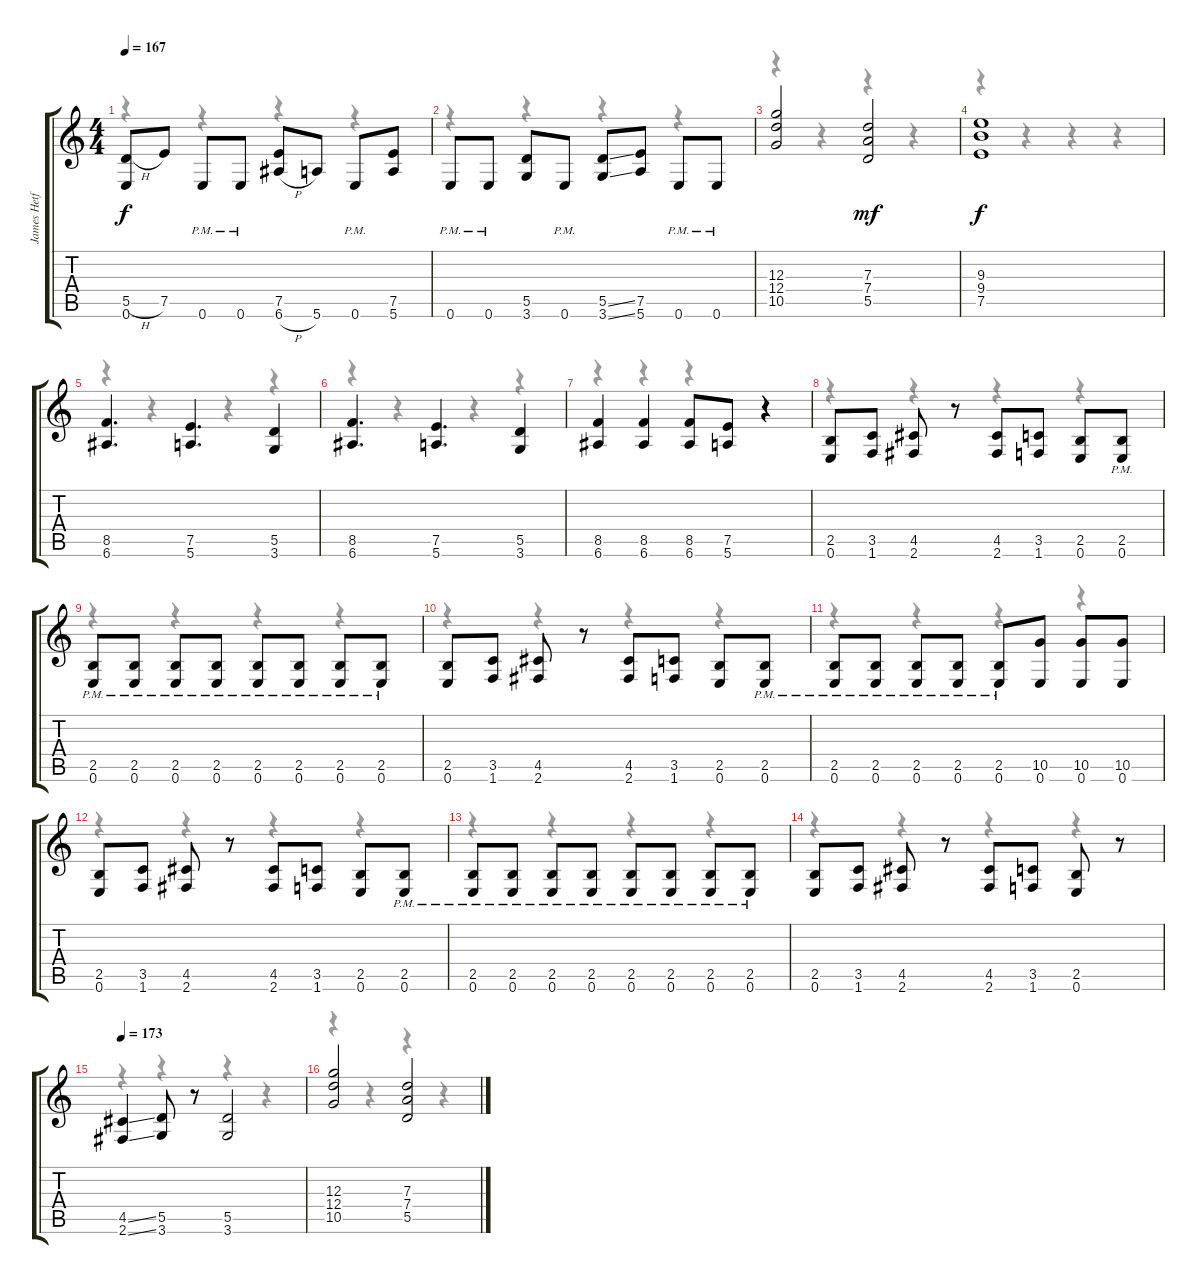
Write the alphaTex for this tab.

\track ("James Hetfield" "James Hetf") {instrument distortionguitar}
\staff {score tabs}
\tuning (E4 B3 G3 D3 A2 E2) {hide}
\voice
\ts (4 4)
\tempo 167
\clef g2
\ks c
(5.5{h} 0.6).8{dy f} 7.5.8 0.6{pm}.8 0.6{pm}.8 (7.5 6.6{h}).8 5.6.8 0.6{pm}.8 (7.5 5.6).8 |
0.6{pm}.8 0.6{pm}.8 (5.5 3.6).8 0.6{pm}.8 (5.5{ss} 3.6{ss}).8 (7.5 5.6).8 0.6{pm}.8 0.6{pm}.8 |
(12.3 12.4 10.5).2 (7.3 7.4 5.5).2{dy mf} |
(9.3 9.4 7.5).1{dy f} |
(8.5 6.6).4{d} (7.5 5.6).4{d} (5.5 3.6).4 |
(8.5 6.6).4{d} (7.5 5.6).4{d} (5.5 3.6).4 |
(8.5 6.6).4 (8.5 6.6).4 (8.5 6.6).8 (7.5 5.6).8 r.4 |
(2.5 0.6).8 (3.5 1.6).8 (4.5 2.6).8 r.8 (4.5 2.6).8 (3.5 1.6).8 (2.5 0.6).8 (2.5 0.6{pm}).8 |
(2.5 0.6{pm}).8 (2.5 0.6{pm}).8 (2.5 0.6{pm}).8 (2.5 0.6{pm}).8 (2.5 0.6{pm}).8 (2.5 0.6{pm}).8 (2.5 0.6{pm}).8 (2.5 0.6{pm}).8 |
(2.5 0.6).8 (3.5 1.6).8 (4.5 2.6).8 r.8 (4.5 2.6).8 (3.5 1.6).8 (2.5 0.6).8 (2.5 0.6{pm}).8 |
(2.5 0.6{pm}).8 (2.5 0.6{pm}).8 (2.5 0.6{pm}).8 (2.5 0.6{pm}).8 (2.5 0.6{pm}).8 (10.5 0.6).8 (10.5 0.6).8 (10.5 0.6).8 |
(2.5 0.6).8 (3.5 1.6).8 (4.5 2.6).8 r.8 (4.5 2.6).8 (3.5 1.6).8 (2.5 0.6).8 (2.5 0.6{pm}).8 |
(2.5 0.6{pm}).8 (2.5 0.6{pm}).8 (2.5 0.6{pm}).8 (2.5 0.6{pm}).8 (2.5 0.6{pm}).8 (2.5 0.6{pm}).8 (2.5 0.6{pm}).8 (2.5 0.6{pm}).8 |
(2.5 0.6).8 (3.5 1.6).8 (4.5 2.6).8 r.8 (4.5 2.6).8 (3.5 1.6).8 (2.5 0.6).8 r.8 |
\tempo 173
(4.5{ss} 2.6{ss}).4 (5.5 3.6).8 r.8 (5.5 3.6).2 |
(12.3 12.4 10.5).2 (7.3 7.4 5.5).2
\voice
\clef g2
\ottava regular
\simile none
\ks c
r.4{dy f} r.4 r.4 r.4 |
r.4 r.4 r.4 r.4 |
r.4 r.4 r.4 r.4 |
r.4 r.4 r.4 r.4 |
r.4 r.4 r.4 r.4 |
r.4 r.4 r.4 r.4 |
r.4 r.4 r.4 r.4 |
r.4 r.4 r.4 r.4 |
r.4 r.4 r.4 r.4 |
r.4 r.4 r.4 r.4 |
r.4 r.4 r.4 r.4 |
r.4 r.4 r.4 r.4 |
r.4 r.4 r.4 r.4 |
r.4 r.4 r.4 r.4 |
r.4 r.4 r.4 r.4 |
r.4 r.4 r.4 r.4
